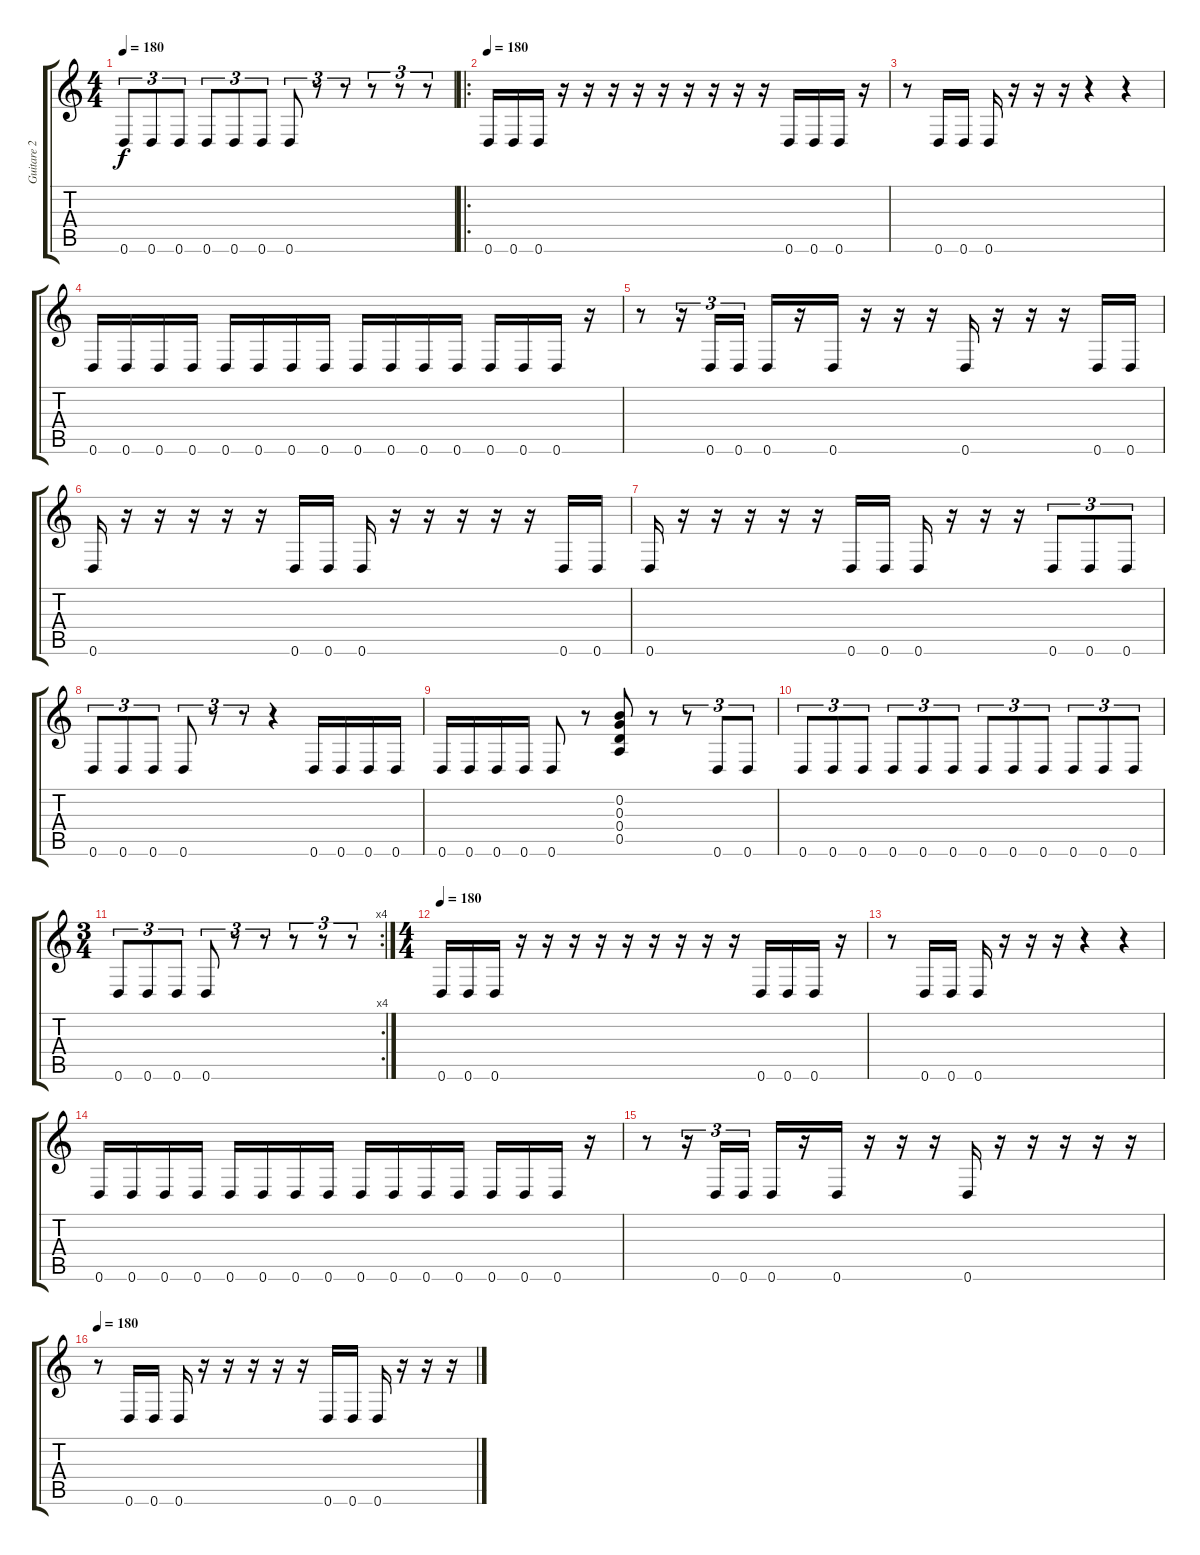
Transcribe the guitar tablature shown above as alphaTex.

\track ("Guitare 2" "Guitare 2") {instrument overdrivenguitar}
\staff {score tabs}
\tuning (E4 B3 G3 D3 A2 D2) {hide}
\ts (4 4)
\tempo 180
\clef g2
\ks c
0.6.8{tu (3 2) dy f} 0.6.8{tu (3 2)} 0.6.8{tu (3 2)} 0.6.8{tu (3 2)} 0.6.8{tu (3 2)} 0.6.8{tu (3 2)} 0.6.8{tu (3 2)} r.8{tu (3 2)} r.8{tu (3 2)} r.8{tu (3 2)} r.8{tu (3 2)} r.8{tu (3 2)} |
\ro
\tempo 180
0.6.16 0.6.16 0.6.16 r.16 r.16 r.16 r.16 r.16 r.16 r.16 r.16 r.16 0.6.16 0.6.16 0.6.16 r.16 |
r.8 0.6.16 0.6.16 0.6.16 r.16 r.16 r.16 r.4 r.4 |
0.6.16 0.6.16 0.6.16 0.6.16 0.6.16 0.6.16 0.6.16 0.6.16 0.6.16 0.6.16 0.6.16 0.6.16 0.6.16 0.6.16 0.6.16 r.16 |
r.8 r.16{tu (3 2)} 0.6.16{tu (3 2)} 0.6.16{tu (3 2)} 0.6.16 r.16 0.6.16 r.16 r.16 r.16 0.6.16 r.16 r.16 r.16 0.6.16 0.6.16 |
0.6.16 r.16 r.16 r.16 r.16 r.16 0.6.16 0.6.16 0.6.16 r.16 r.16 r.16 r.16 r.16 0.6.16 0.6.16 |
0.6.16 r.16 r.16 r.16 r.16 r.16 0.6.16 0.6.16 0.6.16 r.16 r.16 r.16 0.6.8{tu (3 2)} 0.6.8{tu (3 2)} 0.6.8{tu (3 2)} |
0.6.8{tu (3 2)} 0.6.8{tu (3 2)} 0.6.8{tu (3 2)} 0.6.8{tu (3 2)} r.8{tu (3 2)} r.8{tu (3 2)} r.4 0.6.16 0.6.16 0.6.16 0.6.16 |
0.6.16 0.6.16 0.6.16 0.6.16 0.6.8 r.8 (0.2 0.3 0.4 0.5).8 r.8 r.8{tu (3 2)} 0.6.8{tu (3 2)} 0.6.8{tu (3 2)} |
0.6.8{tu (3 2)} 0.6.8{tu (3 2)} 0.6.8{tu (3 2)} 0.6.8{tu (3 2)} 0.6.8{tu (3 2)} 0.6.8{tu (3 2)} 0.6.8{tu (3 2)} 0.6.8{tu (3 2)} 0.6.8{tu (3 2)} 0.6.8{tu (3 2)} 0.6.8{tu (3 2)} 0.6.8{tu (3 2)} |
\rc 4
\ts (3 4)
0.6.8{tu (3 2)} 0.6.8{tu (3 2)} 0.6.8{tu (3 2)} 0.6.8{tu (3 2)} r.8{tu (3 2)} r.8{tu (3 2)} r.8{tu (3 2)} r.8{tu (3 2)} r.8{tu (3 2)} |
\ts (4 4)
\tempo 180
0.6.16 0.6.16 0.6.16 r.16 r.16 r.16 r.16 r.16 r.16 r.16 r.16 r.16 0.6.16 0.6.16 0.6.16 r.16 |
r.8 0.6.16 0.6.16 0.6.16 r.16 r.16 r.16 r.4 r.4 |
0.6.16 0.6.16 0.6.16 0.6.16 0.6.16 0.6.16 0.6.16 0.6.16 0.6.16 0.6.16 0.6.16 0.6.16 0.6.16 0.6.16 0.6.16 r.16 |
r.8 r.16{tu (3 2)} 0.6.16{tu (3 2)} 0.6.16{tu (3 2)} 0.6.16 r.16 0.6.16 r.16 r.16 r.16 0.6.16 r.16 r.16 r.16 r.16 r.16 |
\tempo 180
r.8 0.6.16 0.6.16 0.6.16 r.16 r.16 r.16 r.16 r.16 0.6.16 0.6.16 0.6.16 r.16 r.16 r.16
